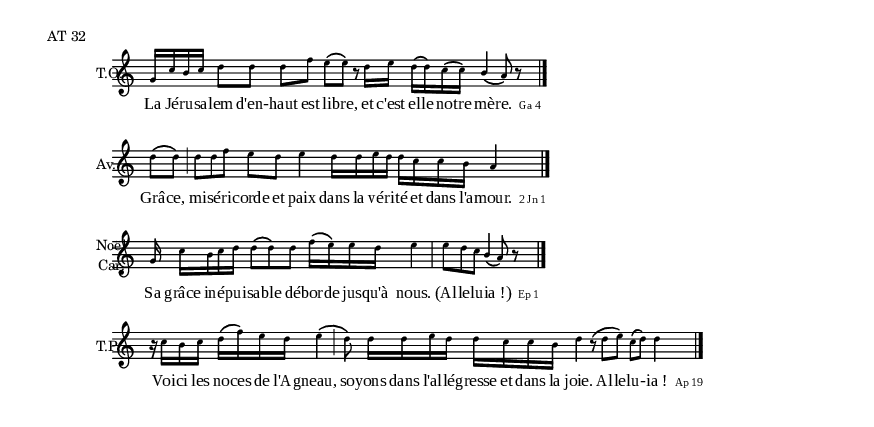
\version "2.12.0"
 \include "definitions.ly"
\markup {AT  32}


\relative c'' { 
	\new Staff {
		\cadenzaOn
		\set Staff.instrumentName = \markup{ \center-column { T.O. } }
		
		g16[ c b c] d8[ d] d[ f] e[\( e\)] r d16[ e] d[\( d\) c\( c\)] \stemUp b4\( a8\) r 
		\endBar
	}
	\addlyrics {
		La Jé -- ru -- sa -- lem d'en- -- haut est li -- bre, et c'est el -- le no -- tre mè -- re.
		\markup { \citation #"Ga 4" } }
	
	
}

\relative c'' { 
	\new Staff {
		\cadenzaOn
		\set Staff.instrumentName = \markup{ \center-column { Av. } }
		
		d8[\( d\)] \cesure 
\times 2/3 { d[ d f] }
 e[ d] e4 d16[ d e d] d[ c c b] a4 
		\endBar
	}

	\addlyrics {
		Grâ -- ce, mi -- sé -- ri -- corde et paix dans la vé -- ri -- té et dans l'a -- mour.
		\markup { \citation #"2 Jn 1" } }
	
	
}


\relative c'' { 
	\new Staff {
		\cadenzaOn
		\set Staff.instrumentName = \markup{ \center-column { Noël  Car. } }
		
		g16 c[ b c d] 
\times 2/3 { d8[\( d\) d] }
 f16[\( e\) e d] e4 
		\barre 
		\times 2/3 {e8[ d c]} 
		\stemUp b4\( a8\) r8
		\endBar
	}

	\addlyrics {
		Sa grâce in -- é -- pui -- sa -- ble dé -- bor -- de jus -- qu'à  nous. "(Al" -- le -- lu -- "ia !)" _
 		\markup { \citation #"Ep 1" } }
	
	
}


\relative c'' { 
	\new Staff {
		\cadenzaOn
		\set Staff.instrumentName = \markup{ \center-column { T.P. } }
		
		r16 c[ b c] d[\( f\) e d] 
		\times 2/3 { e4\(  \cesure d8\) }
		d16[ d e d] d[ c c b] d4
		
\espall
		\times 2/3 { r
8\( d[ e\)] } c[\( d\)] d4
		
		
		
		\endBar
	}

	\addlyrics {
		Voi -- ci les no -- ces de l'Ag -- neau, so -- yons dans l'al -- lé -- gresse et dans la joie. Al -- le -- lu -- - -- "ia !"
 		\markup { \citation #"Ap 19" } }
	
	
}


